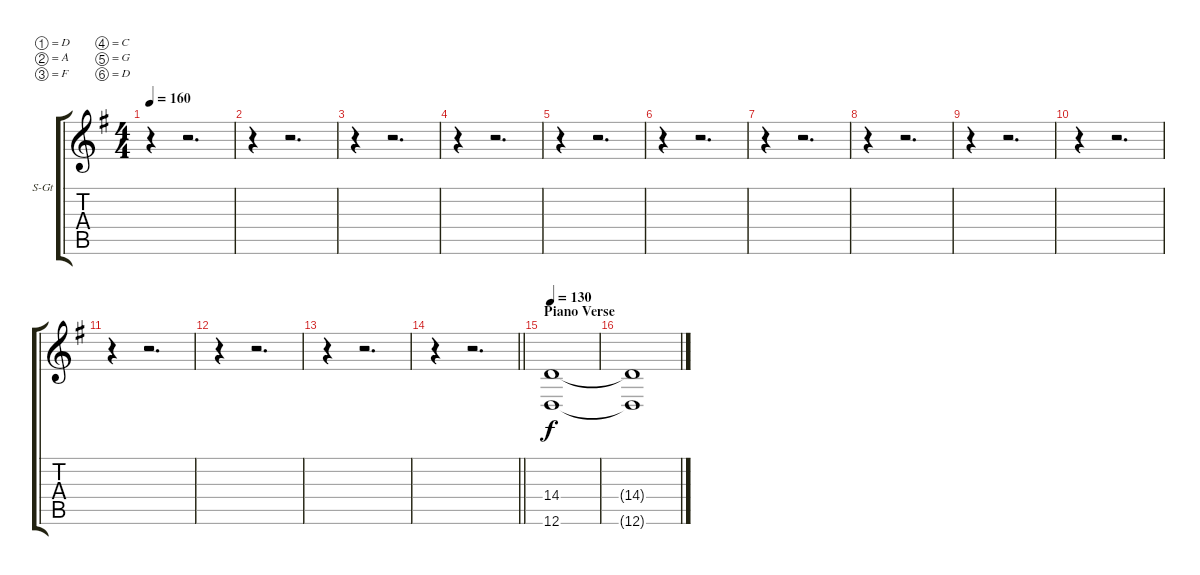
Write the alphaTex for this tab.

\bracketExtendMode groupsimilarinstruments
\firstSystemTrackNameOrientation horizontal
\otherSystemsTrackNameOrientation horizontal
\track ("Piano Left Hand" "S-Gt") {instrument acousticgrandpiano}
\staff {score tabs}
\tuning (D3 A2 F2 C2 G1 D1)
\displaytranspose 12
\ts (4 4)
\tempo 160
\clef g2
\ks eminor
r.4{dy f} r.2{d} |
r.4 r.2{d} |
r.4 r.2{d} |
r.4 r.2{d} |
r.4 r.2{d} |
r.4 r.2{d} |
r.4 r.2{d} |
r.4 r.2{d} |
r.4 r.2{d} |
r.4 r.2{d} |
r.4 r.2{d} |
r.4 r.2{d} |
r.4 r.2{d} |
\barLineRight lightlight
r.4 r.2{d} |
\section ("" "Piano Verse")
\tempo 130
(14.4 12.6).1 |
(14.4{t} 12.6{t}).1
